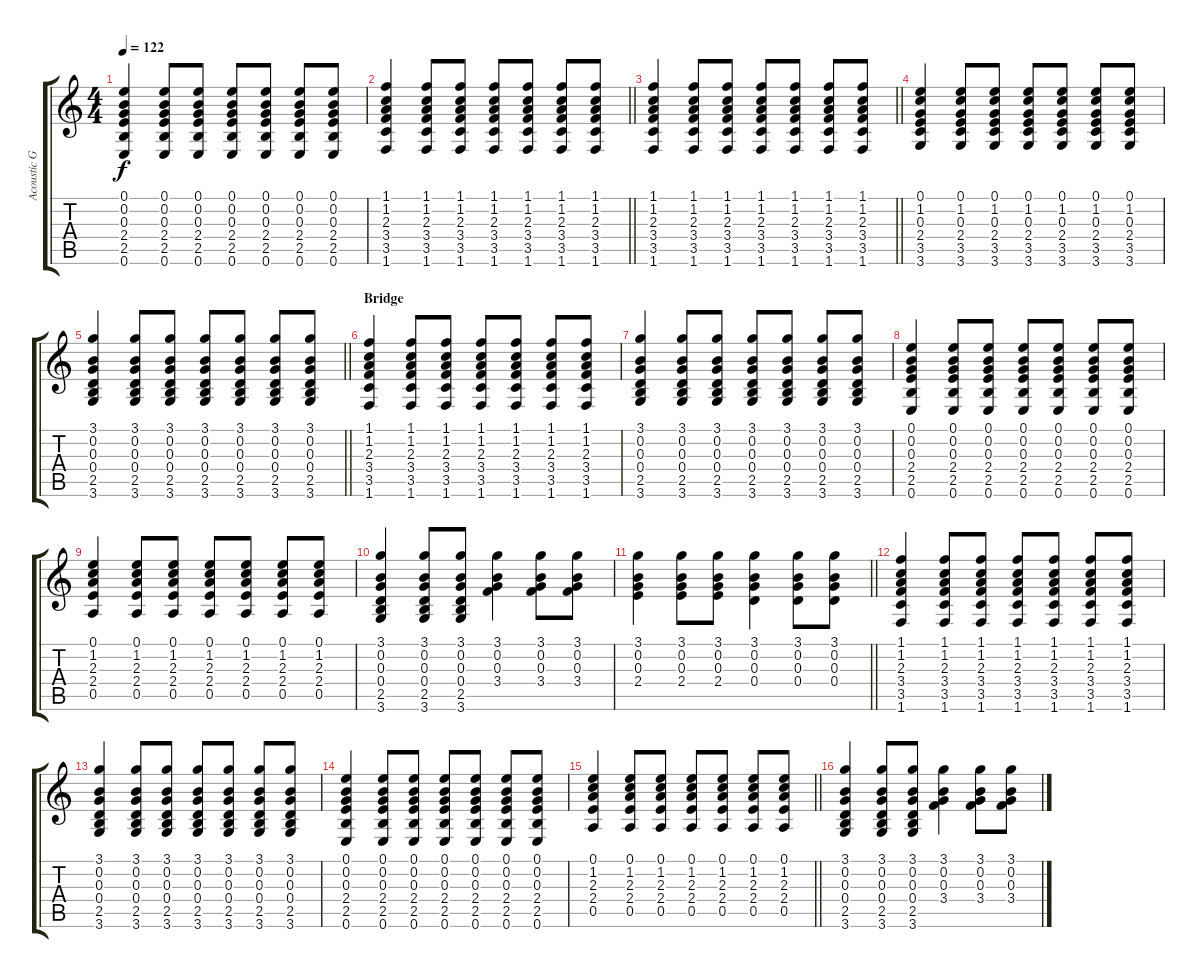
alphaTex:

\track ("Acoustic Guitar" "Acoustic G") {instrument acousticguitarsteel}
\staff {score tabs}
\tuning (E4 B3 G3 D3 A2 E2) {hide}
\ts (4 4)
\tempo 122
\clef g2
\ks c
(0.1 0.2 0.3 2.4 2.5 0.6).4{dy f} (0.1 0.2 0.3 2.4 2.5 0.6).8 (0.1 0.2 0.3 2.4 2.5 0.6).8 (0.1 0.2 0.3 2.4 2.5 0.6).8 (0.1 0.2 0.3 2.4 2.5 0.6).8 (0.1 0.2 0.3 2.4 2.5 0.6).8 (0.1 0.2 0.3 2.4 2.5 0.6).8 |
\barLineRight lightlight
(1.1 1.2 2.3 3.4 3.5 1.6).4 (1.1 1.2 2.3 3.4 3.5 1.6).8 (1.1 1.2 2.3 3.4 3.5 1.6).8 (1.1 1.2 2.3 3.4 3.5 1.6).8 (1.1 1.2 2.3 3.4 3.5 1.6).8 (1.1 1.2 2.3 3.4 3.5 1.6).8 (1.1 1.2 2.3 3.4 3.5 1.6).8 |
\barLineRight lightlight
(1.1 1.2 2.3 3.4 3.5 1.6).4 (1.1 1.2 2.3 3.4 3.5 1.6).8 (1.1 1.2 2.3 3.4 3.5 1.6).8 (1.1 1.2 2.3 3.4 3.5 1.6).8 (1.1 1.2 2.3 3.4 3.5 1.6).8 (1.1 1.2 2.3 3.4 3.5 1.6).8 (1.1 1.2 2.3 3.4 3.5 1.6).8 |
(0.1 1.2 0.3 2.4 3.5 3.6).4 (0.1 1.2 0.3 2.4 3.5 3.6).8 (0.1 1.2 0.3 2.4 3.5 3.6).8 (0.1 1.2 0.3 2.4 3.5 3.6).8 (0.1 1.2 0.3 2.4 3.5 3.6).8 (0.1 1.2 0.3 2.4 3.5 3.6).8 (0.1 1.2 0.3 2.4 3.5 3.6).8 |
\barLineRight lightlight
(3.1 0.2 0.3 0.4 2.5 3.6).4 (3.1 0.2 0.3 0.4 2.5 3.6).8 (3.1 0.2 0.3 0.4 2.5 3.6).8 (3.1 0.2 0.3 0.4 2.5 3.6).8 (3.1 0.2 0.3 0.4 2.5 3.6).8 (3.1 0.2 0.3 0.4 2.5 3.6).8 (3.1 0.2 0.3 0.4 2.5 3.6).8 |
\section ("" "Bridge")
(1.1 1.2 2.3 3.4 3.5 1.6).4 (1.1 1.2 2.3 3.4 3.5 1.6).8 (1.1 1.2 2.3 3.4 3.5 1.6).8 (1.1 1.2 2.3 3.4 3.5 1.6).8 (1.1 1.2 2.3 3.4 3.5 1.6).8 (1.1 1.2 2.3 3.4 3.5 1.6).8 (1.1 1.2 2.3 3.4 3.5 1.6).8 |
(3.1 0.2 0.3 0.4 2.5 3.6).4 (3.1 0.2 0.3 0.4 2.5 3.6).8 (3.1 0.2 0.3 0.4 2.5 3.6).8 (3.1 0.2 0.3 0.4 2.5 3.6).8 (3.1 0.2 0.3 0.4 2.5 3.6).8 (3.1 0.2 0.3 0.4 2.5 3.6).8 (3.1 0.2 0.3 0.4 2.5 3.6).8 |
(0.1 0.2 0.3 2.4 2.5 0.6).4 (0.1 0.2 0.3 2.4 2.5 0.6).8 (0.1 0.2 0.3 2.4 2.5 0.6).8 (0.1 0.2 0.3 2.4 2.5 0.6).8 (0.1 0.2 0.3 2.4 2.5 0.6).8 (0.1 0.2 0.3 2.4 2.5 0.6).8 (0.1 0.2 0.3 2.4 2.5 0.6).8 |
(0.1 1.2 2.3 2.4 0.5).4 (0.1 1.2 2.3 2.4 0.5).8 (0.1 1.2 2.3 2.4 0.5).8 (0.1 1.2 2.3 2.4 0.5).8 (0.1 1.2 2.3 2.4 0.5).8 (0.1 1.2 2.3 2.4 0.5).8 (0.1 1.2 2.3 2.4 0.5).8 |
(3.1 0.2 0.3 0.4 2.5 3.6).4 (3.1 0.2 0.3 0.4 2.5 3.6).8 (3.1 0.2 0.3 0.4 2.5 3.6).8 (3.1 0.2 0.3 3.4).4 (3.1 0.2 0.3 3.4).8 (3.1 0.2 0.3 3.4).8 |
\barLineRight lightlight
(3.1 0.2 0.3 2.4).4 (3.1 0.2 0.3 2.4).8 (3.1 0.2 0.3 2.4).8 (3.1 0.2 0.3 0.4).4 (3.1 0.2 0.3 0.4).8 (3.1 0.2 0.3 0.4).8 |
(1.1 1.2 2.3 3.4 3.5 1.6).4 (1.1 1.2 2.3 3.4 3.5 1.6).8 (1.1 1.2 2.3 3.4 3.5 1.6).8 (1.1 1.2 2.3 3.4 3.5 1.6).8 (1.1 1.2 2.3 3.4 3.5 1.6).8 (1.1 1.2 2.3 3.4 3.5 1.6).8 (1.1 1.2 2.3 3.4 3.5 1.6).8 |
(3.1 0.2 0.3 0.4 2.5 3.6).4 (3.1 0.2 0.3 0.4 2.5 3.6).8 (3.1 0.2 0.3 0.4 2.5 3.6).8 (3.1 0.2 0.3 0.4 2.5 3.6).8 (3.1 0.2 0.3 0.4 2.5 3.6).8 (3.1 0.2 0.3 0.4 2.5 3.6).8 (3.1 0.2 0.3 0.4 2.5 3.6).8 |
(0.1 0.2 0.3 2.4 2.5 0.6).4 (0.1 0.2 0.3 2.4 2.5 0.6).8 (0.1 0.2 0.3 2.4 2.5 0.6).8 (0.1 0.2 0.3 2.4 2.5 0.6).8 (0.1 0.2 0.3 2.4 2.5 0.6).8 (0.1 0.2 0.3 2.4 2.5 0.6).8 (0.1 0.2 0.3 2.4 2.5 0.6).8 |
\barLineRight lightlight
(0.1 1.2 2.3 2.4 0.5).4 (0.1 1.2 2.3 2.4 0.5).8 (0.1 1.2 2.3 2.4 0.5).8 (0.1 1.2 2.3 2.4 0.5).8 (0.1 1.2 2.3 2.4 0.5).8 (0.1 1.2 2.3 2.4 0.5).8 (0.1 1.2 2.3 2.4 0.5).8 |
(3.1 0.2 0.3 0.4 2.5 3.6).4 (3.1 0.2 0.3 0.4 2.5 3.6).8 (3.1 0.2 0.3 0.4 2.5 3.6).8 (3.1 0.2 0.3 3.4).4 (3.1 0.2 0.3 3.4).8 (3.1 0.2 0.3 3.4).8
